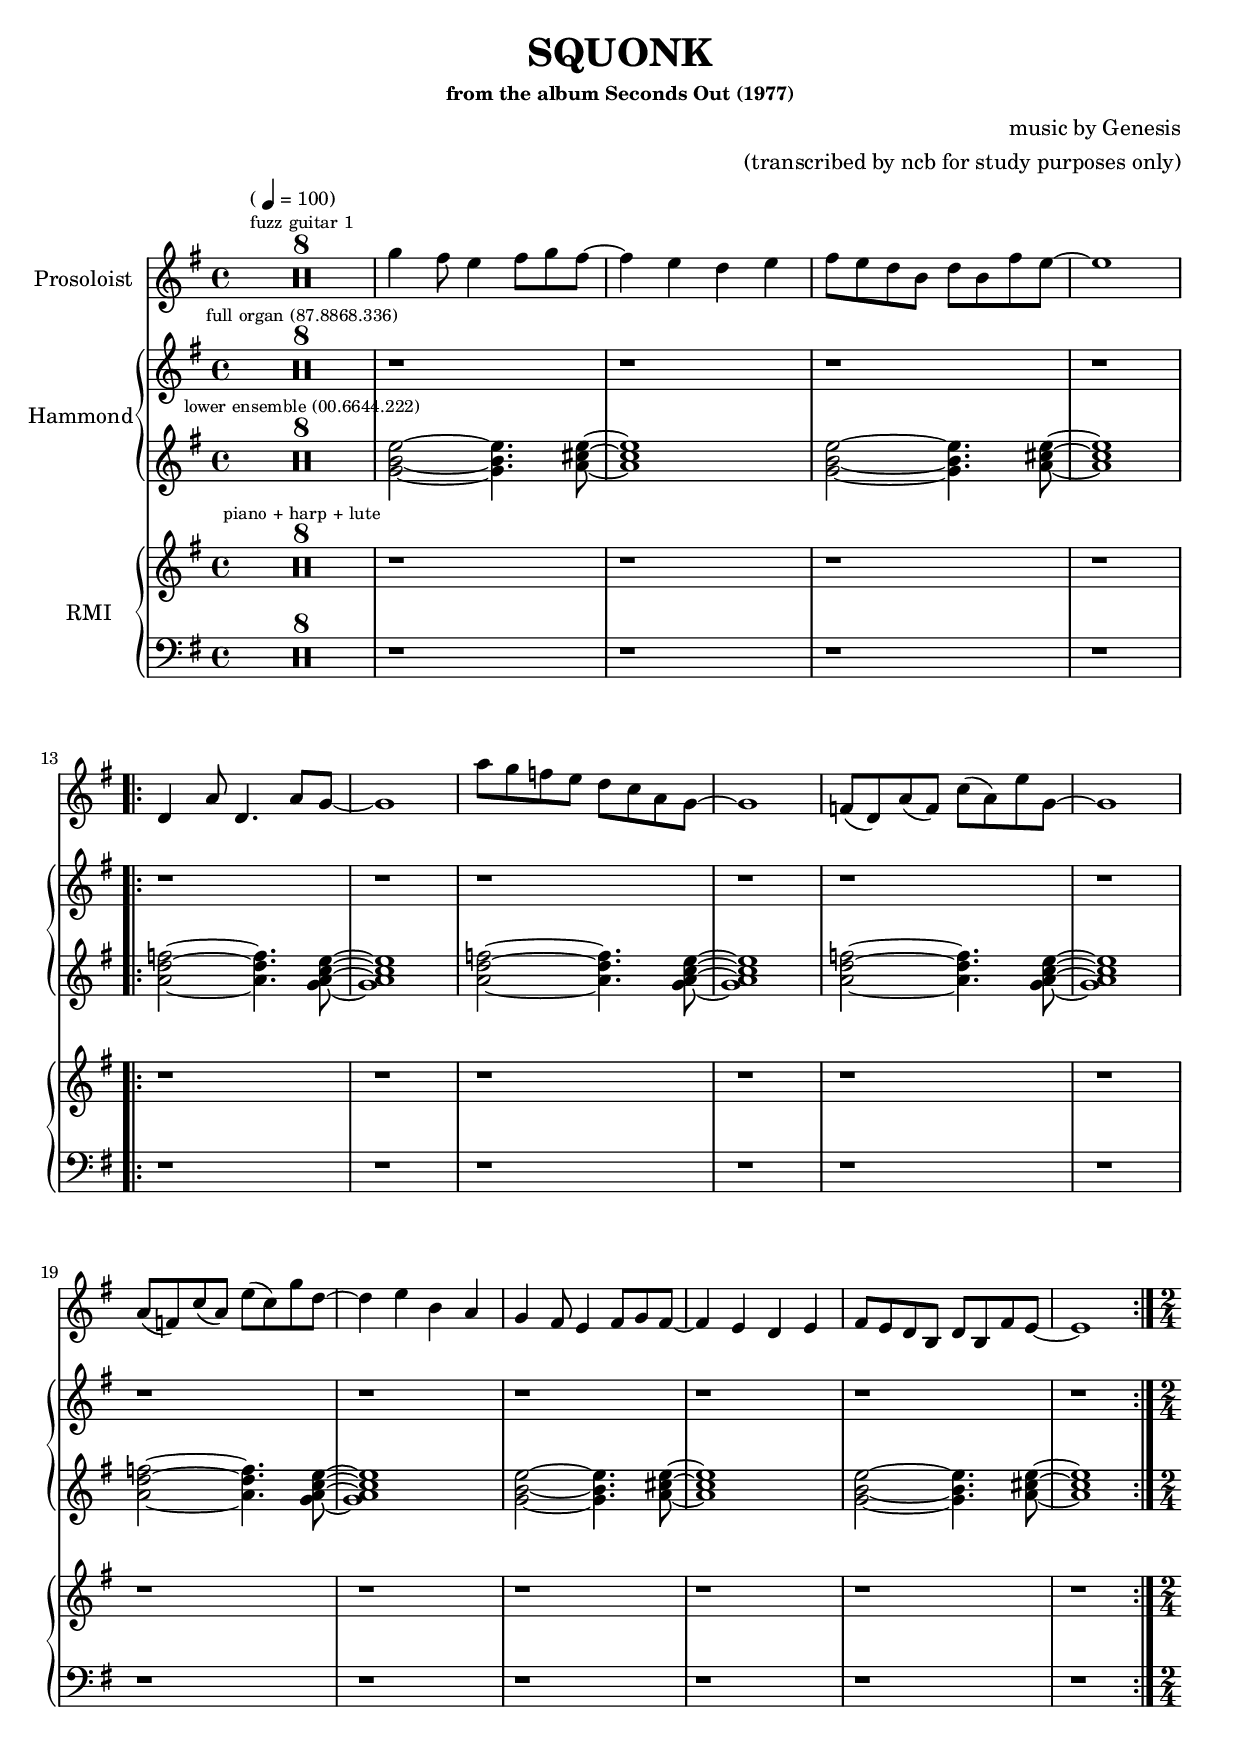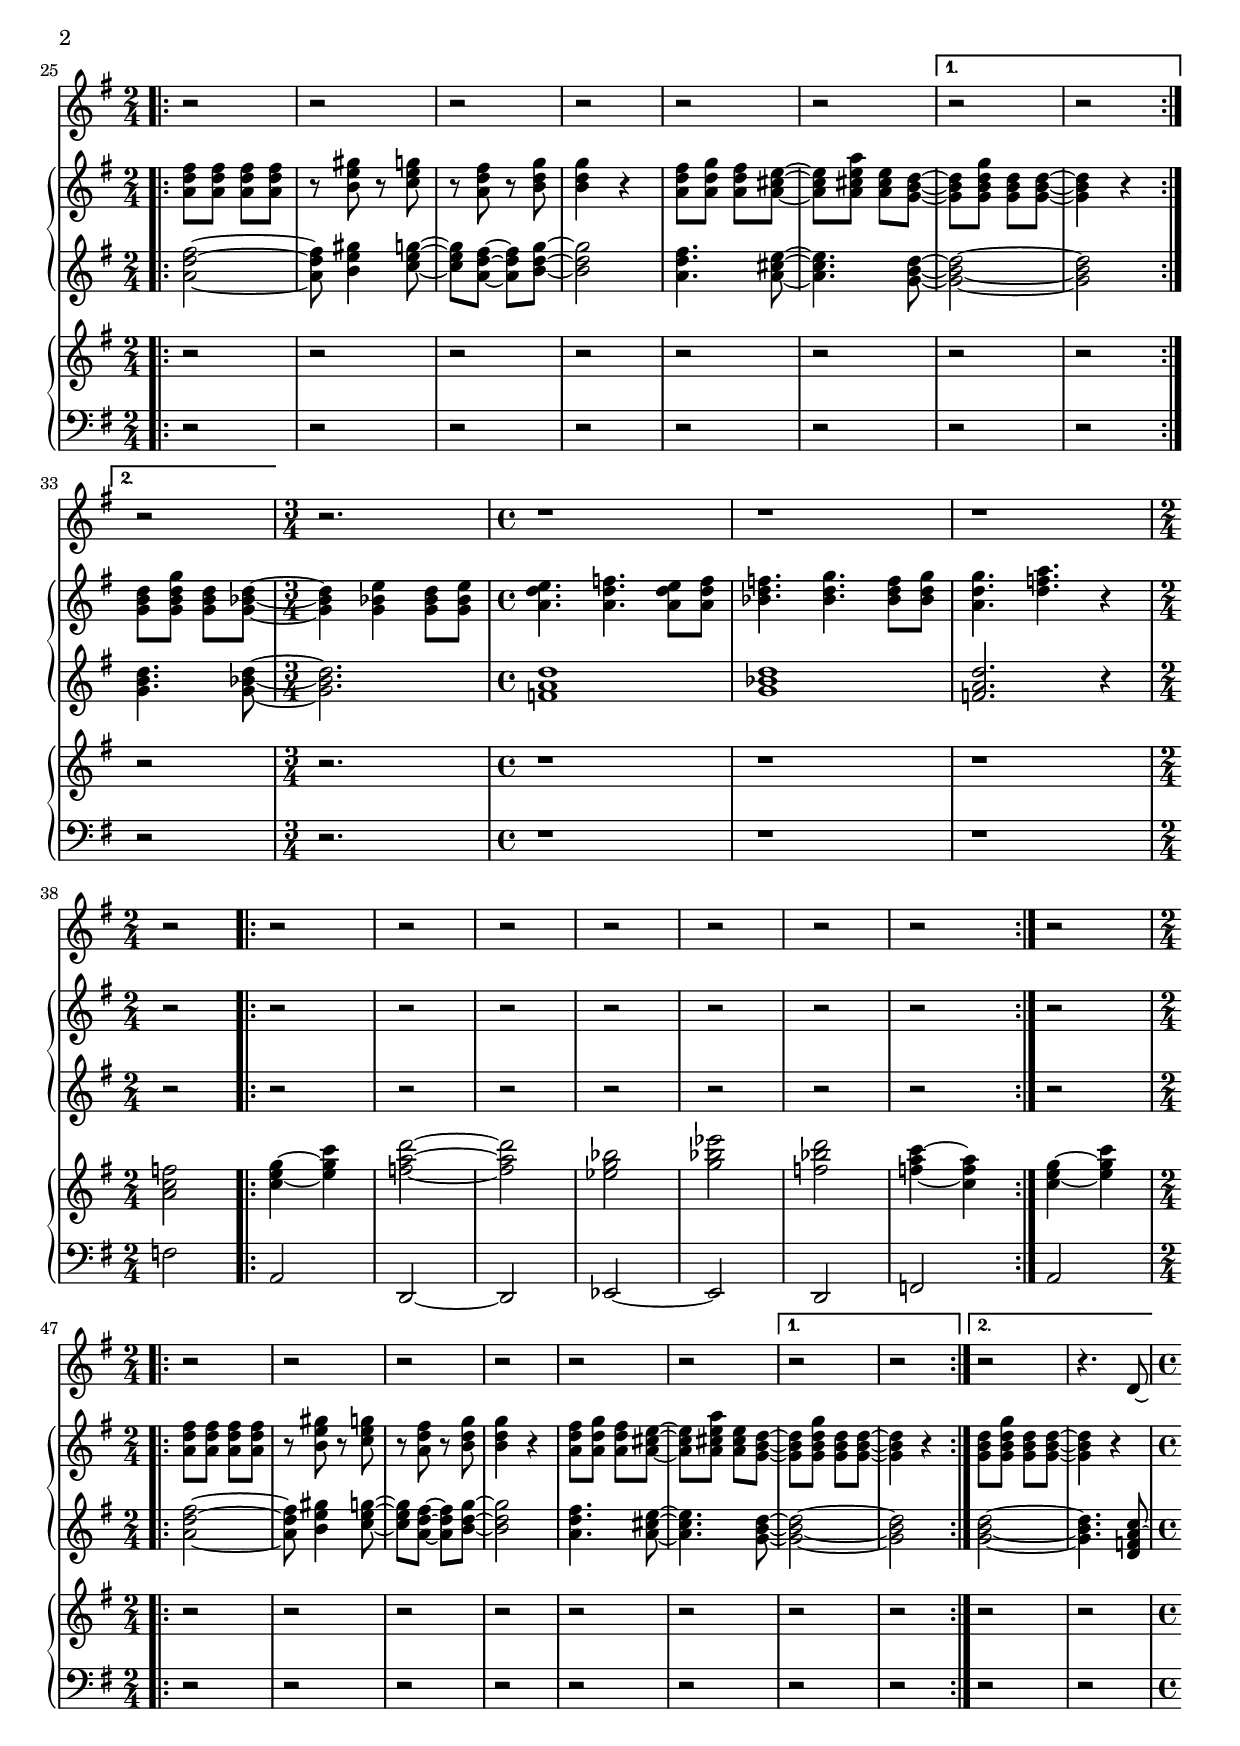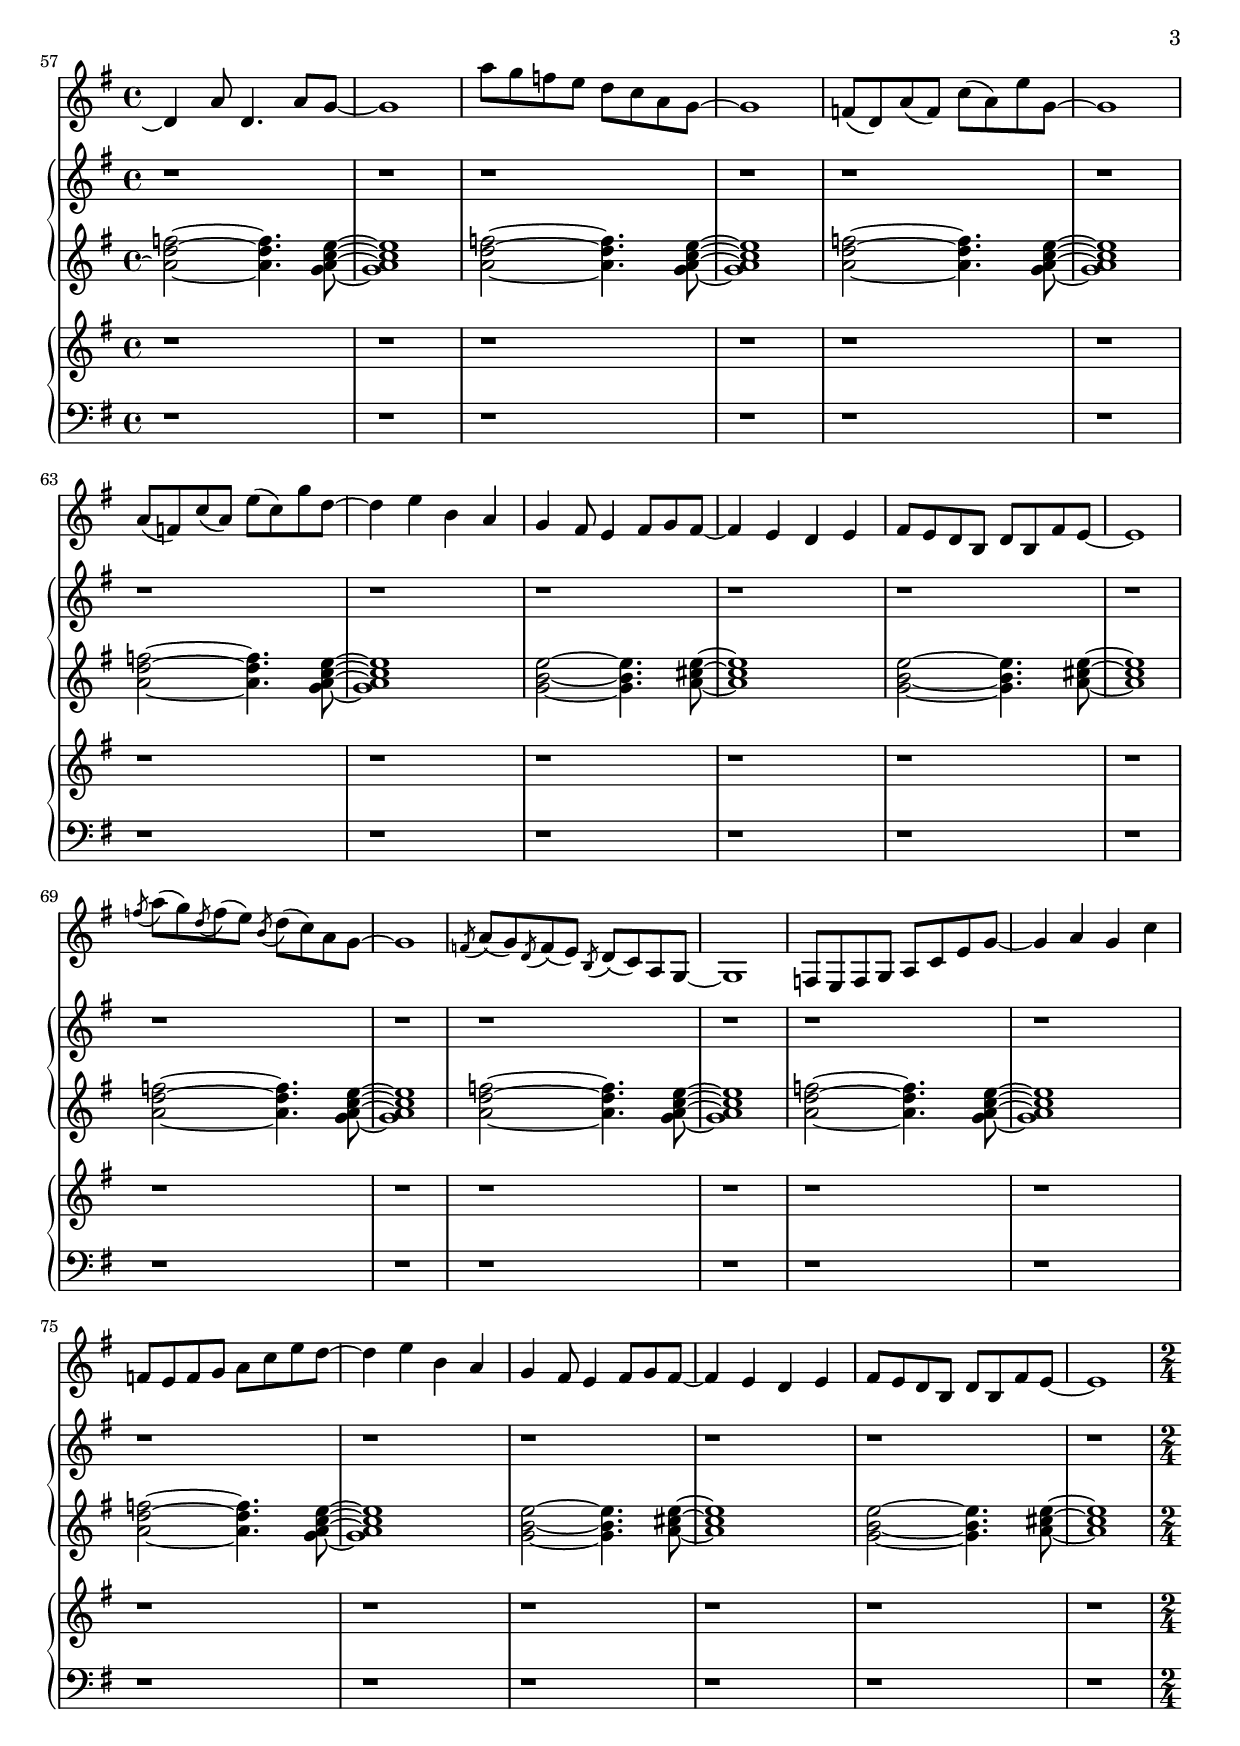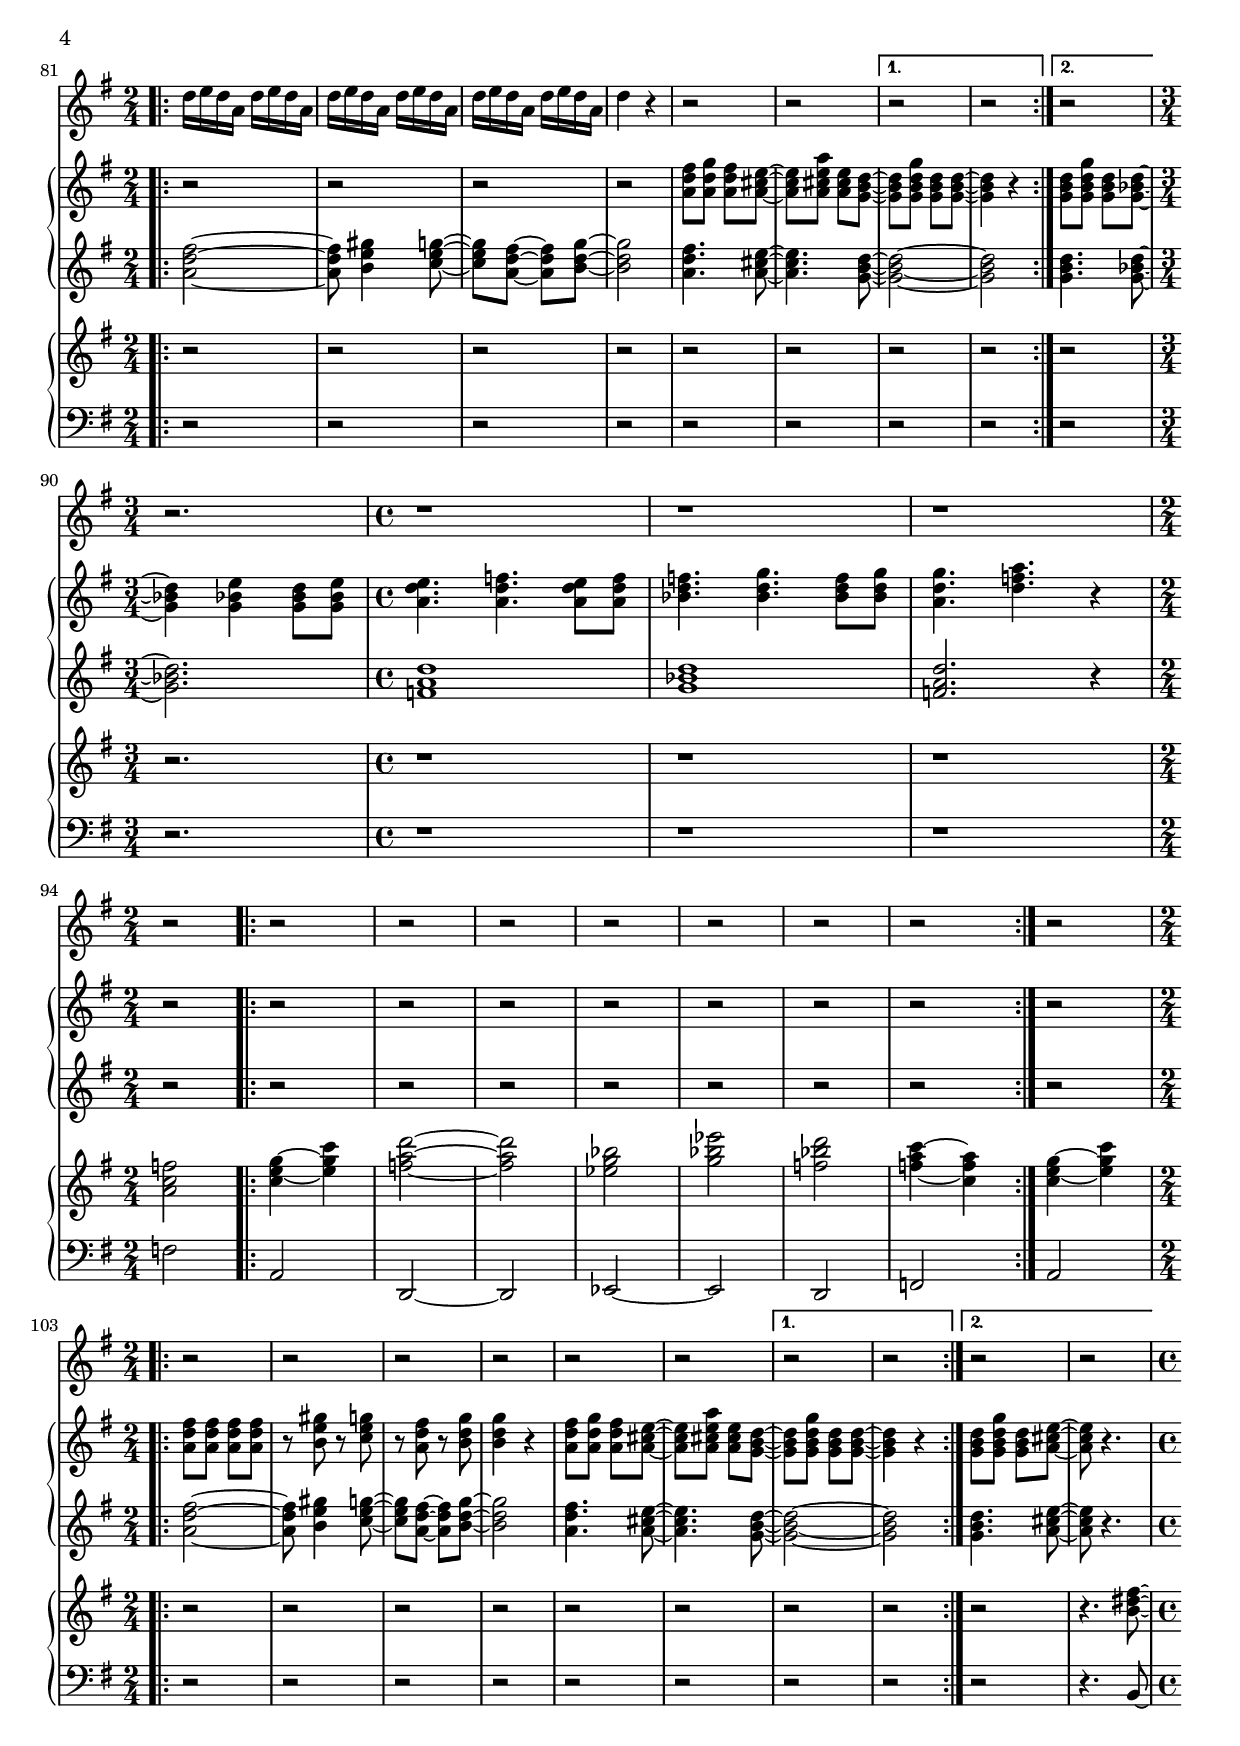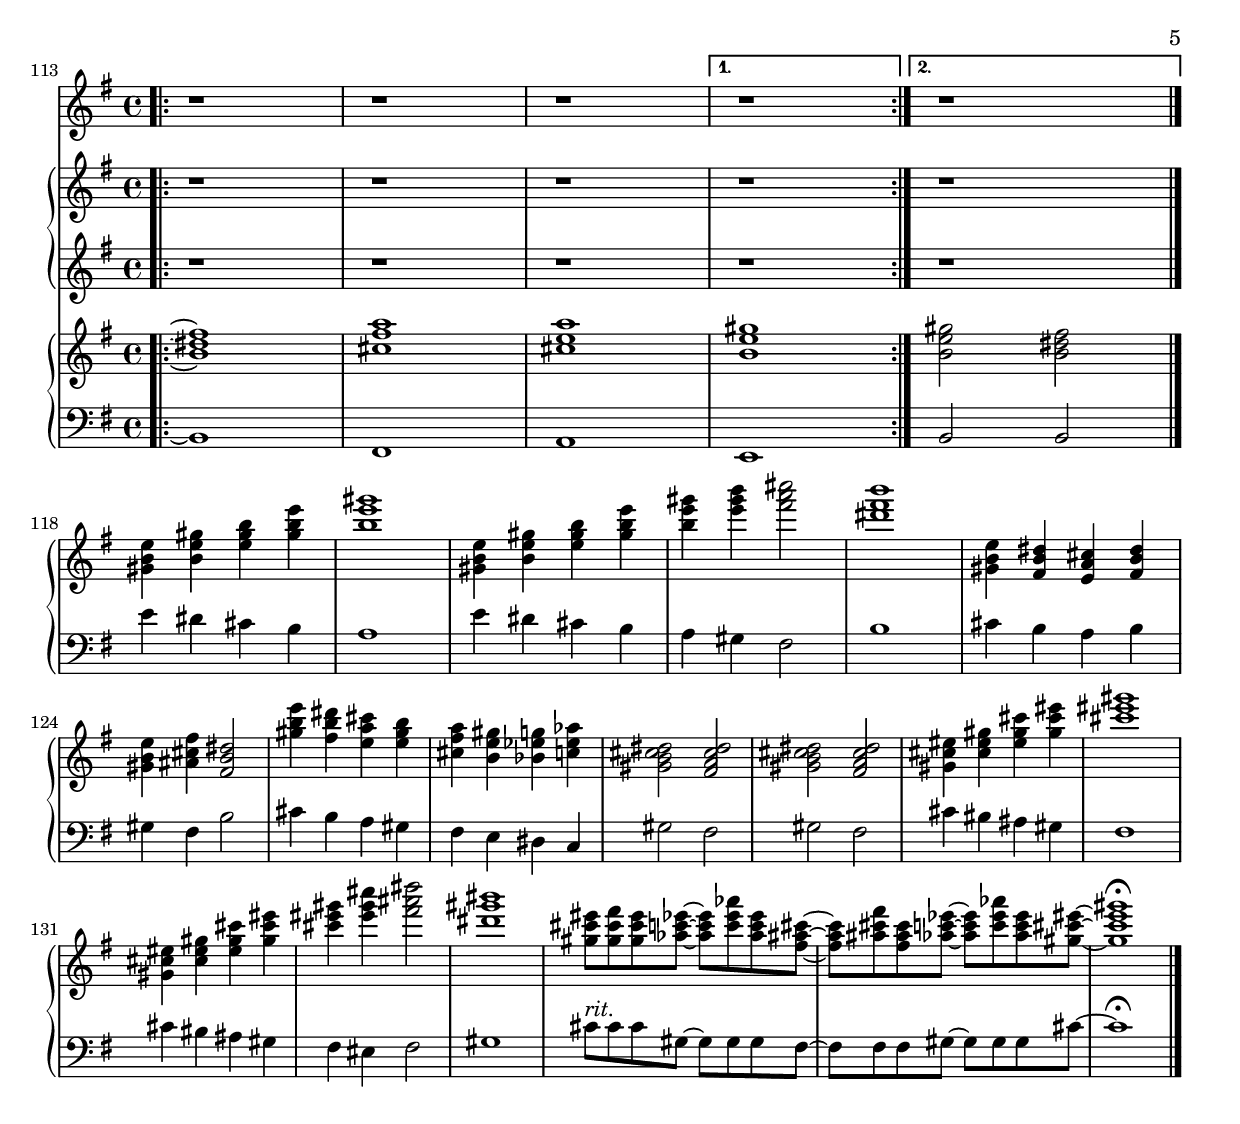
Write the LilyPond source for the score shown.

\version "2.12.3"
#(ly:set-option 'delete-intermediate-files #t)


% -----------------------------------------------------------------------------------------------------------------------
% -----------------------------------------------------------------------------------------------------------------------
%                                                      INTRO                                                
% -----------------------------------------------------------------------------------------------------------------------
% -----------------------------------------------------------------------------------------------------------------------
prosoloistIntro = \relative c'' {
	g'4 fis8 e4 		fis8 g fis~
	fis4 e 			d e

	fis8 e d b		d b fis' e~
	e1
}
% -----------------------------------------------------------------------------------------------------------------------
% -----------------------------------------------------------------------------------------------------------------------
%                                                      TEMA-A                                                
% -----------------------------------------------------------------------------------------------------------------------
% -----------------------------------------------------------------------------------------------------------------------
prosoloistTemaA = \relative c' {
	d4 a'8 d,4.	a'8 g8~
	g1

	a'8 g f e	d c a g~
	g1

	f8( d) a'( f)	c'( a) e' g,~
	g1

	a8( f) c'( a)	e'( c) g' d~
	d4 e			b a
}
prosoloistTemaAVar = \relative c' {
	\acciaccatura f'8 a8( g) \acciaccatura d f( e)	\acciaccatura b d( c) a g~
	g1

	\acciaccatura f8 a8( g) \acciaccatura d f( e)	\acciaccatura b d( c) a g~
	g1

	f8 e f g 		a c e g~
	g4 a g c

	f,8 e f g 		a c e d~
	d4 e b a
}
hammondLowerTemaA = \relative c'' {
	<a d f>2~				<a d f>4.		<g a c e>8~
	<g a c e>1

	<a d f>2~				<a d f>4.		<g a c e>8~
	<g a c e>1

	<a d f>2~				<a d f>4.		<g a c e>8~
	<g a c e>1

	<a d f>2~				<a d f>4.		<g a c e>8~
	<g a c e>1
}
% -----------------------------------------------------------------------------------------------------------------------
% -----------------------------------------------------------------------------------------------------------------------
%                                                      TEMA-B                                                
% -----------------------------------------------------------------------------------------------------------------------
% -----------------------------------------------------------------------------------------------------------------------
prosoloistTemaB = \relative c' {
	g'4 fis8 e4 		fis8 g fis~
	fis4 e 			d e

	fis8 e d b		d b fis' e~
	e1
}
hammondLowerTemaB = \relative c'' {
	<g b e>2~				<g b e>4.		<a cis e>8~
	<a cis e>1

	<g b e>2~				<g b e>4.		<a cis e>8~
	<a cis e>1
}
% -----------------------------------------------------------------------------------------------------------------------
% -----------------------------------------------------------------------------------------------------------------------
%                                                      RITORNELLO                                                
% -----------------------------------------------------------------------------------------------------------------------
% -----------------------------------------------------------------------------------------------------------------------
prosoloistRitornelloAVar = \relative c'' {
	d16 e d a   d e d a
	d e d a   d e d a

	d e d a   d e d a 
	d4 r4

	r2
	r2
}
hammondUpperRitornelloAVar = \relative c'' {
	r2
	r2

	r2
	r2

	<a d fis>8 <a d g>8 <a d fis>8 <a cis e>8~ 
	<a cis e>8 <a cis e a>8 <a cis e>8 <g b d>8~
}
hammondUpperRitornelloA = \relative c'' {
	<a d fis>8 <a d fis>8 <a d fis>8 <a d fis>8 
	r8 <b e gis>8 r8 <c e g>8

	r8 <a d fis>8 r8 <b d g>8 
	<b d g>4 r4

	<a d fis>8 <a d g>8 <a d fis>8 <a cis e>8~ 
	<a cis e>8 <a cis e a>8 <a cis e>8 <g b d>8~
}
hammondUpperRitornelloAltOne = \relative c'' {
    <g b d>8 <g b d g>8 <g b d>8 <g b d>8~
	<g b d>4 r4
}
hammondUpperRitornelloAltTwo = \relative c'' {
    <g b d>8 <g b d g>8 <g b d>8 <g bes d>8~
}
hammondUpperRitornelloAltTwoVarB = \relative c'' {
    <g b d>8 <g b d g>8 <g b d>8 <a cis e>8~
	<a cis e>8 r4.
}
hammondLowerRitornelloA = \relative c'' {
	<a d fis>2~				
	<a d fis>8 <b e gis>4 <c e g>8~

	<c e g>8 <a d fis>8~ <a d fis>8 <b d g>8~ 
	<b d g>2

	<a d fis>4. <a cis e>8~ 
	<a cis e>4. <g b d>8~
}
hammondLowerRitornelloAltOne = \relative c'' {
	<g b d>2~
	<g b d>2
}
hammondLowerRitornelloAltTwo = \relative c'' {
    <g b d>4.   <g bes d>8~
}
hammondLowerRitornelloAltThree = \relative c'' {
	<g b d>2~
	<g b d>4.		<d f a c>8~
}
hammondLowerRitornelloAltTwoVarB = \relative c'' {
	<g b d>4.		<a cis e>8~
	<a cis e>8 		r4.
}

RMIUpperRitornelloAltTwoVarB = \relative c'' {
	r2
	r4.				<b dis fis>8~
}
RMILowerRitornelloAltTwoVarB = \relative c {
	r2
	r4.				b8~
}
% -----------------------------------------------------------------------------------------------------------------------
% -----------------------------------------------------------------------------------------------------------------------
%                                                      PONTE                                                
% -----------------------------------------------------------------------------------------------------------------------
% -----------------------------------------------------------------------------------------------------------------------
hammondUpperPonteA = \relative c'' {
	<g bes d>4 <g bes e>4   <g bes d>8 <g bes e>8
}
hammondUpperPonteB = \relative c'' {
	<a d e>4. <a d f>4.   <a d e>8 <a d f>8
	<bes d f>4. <bes d g>4.   <bes d f>8 <bes d g>8
	<a d g>4. <d f a>4. r4
}
hammondLowerPonteA = \relative c'' {
	<g bes d>2.
}
hammondLowerPonteB = \relative c' {
	<f a d>1
	<g bes d>1
	<f a d>2. r4
}
% -----------------------------------------------------------------------------------------------------------------------
% -----------------------------------------------------------------------------------------------------------------------
%                                                      TEMA-C                                                
% -----------------------------------------------------------------------------------------------------------------------
% -----------------------------------------------------------------------------------------------------------------------
RMIUpperTemaCOne = \relative c'' {
	<a c f>2
}
RMIUpperTemaCTwo = \relative c'' {
	<c e g>4~   <e g c>4
	<f a d>2~		
	<f a d>2

	<ees g bes>2
	<g bes ees>2

	<f bes d>2
	<f a c>4~	<c f a>4
}
RMIUpperTemaCThree = \relative c'' {
	<c e g>4~ <e g c>4
}
RMILowerTemaCOne = \relative c {
	f2
}
RMILowerTemaCTwo = \relative c {
	a2
	d,2~
	d2

	ees2~
	ees2

	d2
	f2
}
RMILowerTemaCThree = \relative c {
	a2
}
% -----------------------------------------------------------------------------------------------------------------------
% -----------------------------------------------------------------------------------------------------------------------
%                                                      PONTE-CODA                                                  
% -----------------------------------------------------------------------------------------------------------------------
% -----------------------------------------------------------------------------------------------------------------------
RMIUpperPonteCoda = \relative c'' {
	<b dis fis>1
	<cis fis a>1
	<cis e a>1
}
RMIUpperPonteCodaRitA = \relative c'' {
	<b e gis>1
}
RMIUpperPonteCodaRitB = \relative c'' {
	<b e gis>2		<b dis fis>2
}
RMILowerPonteCoda = \relative c {
	b1
	fis1
	a1
}
RMILowerPonteCodaRitA = \relative c {
	e,1
}
RMILowerPonteCodaRitB = \relative c {
	b2  b2
}
% -----------------------------------------------------------------------------------------------------------------------
% -----------------------------------------------------------------------------------------------------------------------
%                                                      CODA                                                  
% -----------------------------------------------------------------------------------------------------------------------
% -----------------------------------------------------------------------------------------------------------------------
RMIUpperCoda = \relative c'' {
	<gis b e>4	<b e gis>4	<e gis b>4	<gis b e>4
	<b e gis>1

	<gis, b e>4	<b e gis>4	<e gis b>4	<gis b e>4
	<b e gis>4	<e gis b>4	<fis a cis>2
	<dis fis b>1
	
	<gis,, b e>4	<fis b dis>4	<e a cis>4	<fis b dis>4
	<gis b e>4  <ais cis fis>4	<fis b dis>2
	
	<gis' b e>4	<fis b dis>4	<e a cis>4 <e gis b>4
	<cis fis a>4 <b e gis>4 	<bes ees g>4	<c ees aes>4
	<gis b cis dis>2	<fis a cis dis>2
	<gis b cis dis>2	<fis a cis dis>2
	
	<gis cis eis>4	<cis eis gis>4	<eis gis cis>4	<gis cis eis>4
	<cis eis gis>1
	
	<gis, cis eis>4	<cis eis gis>4	<eis gis cis>4	<gis cis eis>4
	<cis eis gis>4	<eis gis cis>4	<fis ais dis>2
	<dis gis bis>1
	
	<gis, cis eis>8 <gis cis fis>8 <gis cis eis>8 <aes c ees>8~
	<aes c ees>8 <c ees aes>8 <aes c ees>8 <fis ais cis>8~
	<fis ais cis>8 <ais cis fis>8 <fis ais cis>8 <aes c ees>8~
	<aes c ees>8 <c ees aes>8 <aes c ees>8 <gis cis eis>8~
	<gis cis eis gis>1\fermata
}
RMILowerCoda = \relative c' {
	e4 dis cis b
	a1

	e'4 dis cis b
	a4 gis fis2
	b1

	cis4 b a b
	gis4 fis b2

	cis4 b a gis
	fis4 e dis c
	gis'2	fis2
	gis2	fis2

	cis'4 bis ais gis
	fis1

	cis'4 bis ais gis
    fis4 eis fis2
	gis1

	cis8^\markup { \italic rit. } cis cis gis~
	gis8 gis gis fis~
	fis8 fis fis gis~
	gis8 gis gis cis~
	cis1\fermata
}
% -----------------------------------------------------------------------------------------------------------------------
% -----------------------------------------------------------------------------------------------------------------------
%                                                      BUILD ALL                                                
% -----------------------------------------------------------------------------------------------------------------------
% -----------------------------------------------------------------------------------------------------------------------
prosoloistPart = {
    \clef violin
    \key g \major
    \time 4/4

	% INTRO
    \set Score.skipBars = ##t R1*8^\markup { \tiny {fuzz guitar 1} }
	\prosoloistIntro

    \break

	% TEMA A + TEMA B
    \repeat volta 2 {
		\prosoloistTemaA
		\prosoloistTemaB
    }
	
	\break

	% RITORNELLO
	\time 2/4
	\repeat volta 2 {
		r2 r2 r2 r2 r2 r2
    } \alternative {
	    { r2 r2 }
	    { r2 }
    }

	% PONTE
	\time 3/4
	r2.
	\time 4/4
	r1 r1 r1

	\break

	% TEMA-C
	\time 2/4
	r2
    \repeat volta 2 {
		r2 r2 r2 r2	r2 r2 r2
    }
	r2

	\break

	% RITORNELLO
	\time 2/4
	\repeat volta 2 {
		r2 r2 r2 r2 r2 r2
    } \alternative {
	    { r2 r2 }
	    { r2 r4. d'8~ }
    }

	\break

	% TEMA A + TEMA B + VARIAZIONE
	\time 4/4
	\prosoloistTemaA
	\prosoloistTemaB
	\break
	\prosoloistTemaAVar
	\prosoloistTemaB

	\break

	% RITORNELLO VARIATO
	\time 2/4
	\repeat volta 2 {
		\prosoloistRitornelloAVar
    } \alternative {
	    { r2 r2 }
	    { r2 }
    }

	\break

	% 2 PONTE
	\time 3/4
	r2.
	\time 4/4
	r1 r1 r1

	\break

	% 2 TEMA-C
	\time 2/4
	r2
    \repeat volta 2 {
		r2 r2 r2 r2	r2 r2 r2
    }
	r2

	\break

	% RITORNELLO FINALE
	\time 2/4
	\repeat volta 2 {
		r2 r2 r2 r2 r2 r2
    } \alternative {
	    { r2 r2 }
	    { r2 r2 }
    }

	\break

	% PONTE-CODA
	\time 4/4
	\repeat volta 2 {
		r1 r1 r1
    } \alternative {
	    { r1 }
	    { r1 }
    }

	\break

	% CODA

	\bar "|."
}

hammondUpperPart = {
    \clef violin
    \key g \major
    \time 4/4

	% INTRO
    R1*8^\markup { \tiny {full organ (87.8868.336)} }
	r1 r1 r1 r1

	\break

	% TEMA A + TEMA B
    \repeat volta 2 {
		r1 r1 r1 r1	r1 r1 r1 r1
		r1 r1 r1 r1
    }

	\break

	% RITORNELLO
	\time 2/4
	\repeat volta 2 {
		\hammondUpperRitornelloA
    } \alternative {
	    { \hammondUpperRitornelloAltOne }
	    { \hammondUpperRitornelloAltTwo }
    }

	% PONTE
	\time 3/4
	\hammondUpperPonteA
	\time 4/4
	\hammondUpperPonteB

	\break

	% TEMA-C
	\time 2/4
	r2
    \repeat volta 2 {
		r2 r2 r2 r2	r2 r2 r2
    }
	r2

	\break

	% RITORNELLO
	\time 2/4
	\repeat volta 2 {
		\hammondUpperRitornelloA
    } \alternative {
	    { \hammondUpperRitornelloAltOne }
	    { \hammondUpperRitornelloAltOne }
    }

	\break

	% TEMA A + TEMA B + VARIAZIONE
	\time 4/4
	r1 r1 r1 r1	r1 r1 r1 r1
	r1 r1 r1 r1
    r1 r1 r1 r1	r1 r1 r1 r1
	r1 r1 r1 r1

	% RITORNELLO VARIATO
	\time 2/4
	\repeat volta 2 {
		\hammondUpperRitornelloAVar
    } \alternative {
	    { \hammondUpperRitornelloAltOne }
	    { \hammondUpperRitornelloAltTwo }
    }

	\break

	% 2 PONTE
	\time 3/4
	\hammondUpperPonteA
	\time 4/4
	\hammondUpperPonteB

	\break

	% 2 TEMA-C
	\time 2/4
	r2
    \repeat volta 2 {
		r2 r2 r2 r2	r2 r2 r2
    }
	r2

	\break

	% RITORNELLO FINALE
	\time 2/4
	\repeat volta 2 {
		\hammondUpperRitornelloA
    } \alternative {
	    { \hammondUpperRitornelloAltOne }
	    { \hammondUpperRitornelloAltTwoVarB }
    }

	\break

	% PONTE-CODA
	\time 4/4
	\repeat volta 2 {
		r1 r1 r1
    } \alternative {
	    { r1 }
	    { r1 }
    }

	\break


	% CODA

	\bar "|."
}

hammondLowerPart = {
    \clef violin
    \key g \major
    \time 4/4

	% INTRO
    R1*8^\markup { \tiny {lower ensemble (00.6644.222)} }
	\hammondLowerTemaB

	\break

	% TEMA A + TEMA B
    \repeat volta 2 {
		\hammondLowerTemaA
		\hammondLowerTemaB
    }

	\break

	% RITORNELLO
	\time 2/4
	\repeat volta 2 {
		\hammondLowerRitornelloA
    } \alternative {
	    { \hammondLowerRitornelloAltOne }
	    { \hammondLowerRitornelloAltTwo }
    }

	% PONTE
	\time 3/4
	\hammondLowerPonteA
	\time 4/4
	\hammondLowerPonteB

	\break

	% TEMA-C
	\time 2/4
	r2
    \repeat volta 2 {
		r2 r2 r2 r2	r2 r2 r2
    }
	r2

	\break

	% RITORNELLO
	\time 2/4
	\repeat volta 2 {
		\hammondLowerRitornelloA
    } \alternative {
	    { \hammondLowerRitornelloAltOne }
	    { \hammondLowerRitornelloAltThree }
    }

	\break

	% TEMA A + TEMA B + VARIAZIONE
	\time 4/4
	\hammondLowerTemaA
	\hammondLowerTemaB
	\hammondLowerTemaA
	\hammondLowerTemaB

	% RITORNELLO VARIATO
	\time 2/4
	\repeat volta 2 {
		\hammondLowerRitornelloA
    } \alternative {
	    { \hammondLowerRitornelloAltOne }
	    { \hammondLowerRitornelloAltTwo }
    }

	\break

	% 2 PONTE
	\time 3/4
	\hammondLowerPonteA
	\time 4/4
	\hammondLowerPonteB

	\break

	% 2 TEMA-C
	\time 2/4
	r2
    \repeat volta 2 {
		r2 r2 r2 r2	r2 r2 r2
    }
	r2

	\break

	% RITORNELLO FINALE
	\time 2/4
	\repeat volta 2 {
		\hammondLowerRitornelloA
    } \alternative {
	    { \hammondLowerRitornelloAltOne }
	    { \hammondLowerRitornelloAltTwoVarB }
    }

	\break

	% PONTE-CODA
	\time 4/4
	\repeat volta 2 {
		r1 r1 r1
    } \alternative {
	    { r1 }
	    { r1 }
    }

	\break


	% CODA

	\bar "|."
}

RMIUpperPart = {
    \clef violin
    \key g \major
    \time 4/4

	% INTRO
    R1*8^\markup { \tiny {piano + harp + lute} }
	r1 r1 r1 r1

	% TEMA A + TEMA B
    \repeat volta 2 {
		r1 r1 r1 r1	r1 r1 r1 r1
		r1 r1 r1 r1
    }
	
	\break

	% RITORNELLO
	\time 2/4
	\repeat volta 2 {
		r2 r2 r2 r2 r2 r2
    } \alternative {
	    { r2 r2 }
	    { r2 }
    }

	% PONTE
	\time 3/4
	r2.
	\time 4/4
	r1 r1 r1

	\break

	% TEMA-C
	\time 2/4
	\RMIUpperTemaCOne
    \repeat volta 2 {
		\RMIUpperTemaCTwo
    }
	\RMIUpperTemaCThree

	\break

	% RITORNELLO
	\time 2/4
	\repeat volta 2 {
		r2 r2 r2 r2 r2 r2
    } \alternative {
	    { r2 r2 }
	    { r2 r2 }
    }

	\break

	% TEMA A + TEMA B + VARIAZIONE
	\time 4/4
	r1 r1 r1 r1	r1 r1 r1 r1
	r1 r1 r1 r1
    r1 r1 r1 r1	r1 r1 r1 r1
	r1 r1 r1 r1

	% RITORNELLO VARIATO
	\time 2/4
	\repeat volta 2 {
		r2 r2 r2 r2 r2 r2
    } \alternative {
	    { r2 r2 }
	    { r2 }
    }

	\break

	% 2 PONTE
	\time 3/4
	r2.
	\time 4/4
	r1 r1 r1

	\break

	% 2 TEMA-C
	\time 2/4
	\RMIUpperTemaCOne
    \repeat volta 2 {
		\RMIUpperTemaCTwo
    }
	\RMIUpperTemaCThree

	\break

	% RITORNELLO FINALE
	\time 2/4
	\repeat volta 2 {
		r2 r2 r2 r2 r2 r2
    } \alternative {
	    { r2 r2 }
	    { \RMIUpperRitornelloAltTwoVarB }
    }

	\break

	% PONTE-CODA
	\time 4/4
	\repeat volta 2 {
		\RMIUpperPonteCoda
    } \alternative {
	    { \RMIUpperPonteCodaRitA }
	    { \RMIUpperPonteCodaRitB }
    }

	\break


	% CODA
	\RMIUpperCoda

	\bar "|."
}

RMILowerPart = {
    \clef bass
    \key g \major
    \time 4/4

	% INTRO
    R1*8
	r1 r1 r1 r1

	% TEMA A + TEMA B
    \repeat volta 2 {
		r1 r1 r1 r1	r1 r1 r1 r1
		r1 r1 r1 r1
    }
	
	\break

	% RITORNELLO
	\time 2/4
	\repeat volta 2 {
		r2 r2 r2 r2 r2 r2
    } \alternative {
	    { r2 r2 }
	    { r2 }
    }

	% PONTE
	\time 3/4
	r2.
	\time 4/4
	r1 r1 r1

	\break

	% TEMA-C
	\time 2/4
	\RMILowerTemaCOne
    \repeat volta 2 {
		\RMILowerTemaCTwo
    }
	\RMILowerTemaCThree

	\break

	% RITORNELLO
	\time 2/4
	\repeat volta 2 {
		r2 r2 r2 r2 r2 r2
    } \alternative {
	    { r2 r2 }
	    { r2 r2 }
    }

	\break

	% TEMA A + TEMA B + VARIAZIONE
	\time 4/4
	r1 r1 r1 r1	r1 r1 r1 r1
	r1 r1 r1 r1
    r1 r1 r1 r1	r1 r1 r1 r1
	r1 r1 r1 r1

	% RITORNELLO VARIATO
	\time 2/4
	\repeat volta 2 {
		r2 r2 r2 r2 r2 r2
    } \alternative {
	    { r2 r2 }
	    { r2 }
    }

	\break

	% PONTE
	\time 3/4
	r2.
	\time 4/4
	r1 r1 r1

	\break

	% TEMA-C
	\time 2/4
	\RMILowerTemaCOne
    \repeat volta 2 {
		\RMILowerTemaCTwo
    }
	\RMILowerTemaCThree

	\break

	% RITORNELLO
	\time 2/4
	\repeat volta 2 {
		r2 r2 r2 r2 r2 r2
    } \alternative {
	    { r2 r2 }
	    { \RMILowerRitornelloAltTwoVarB }
    }

	\break

	% PONTE-CODA
	\time 4/4
	\repeat volta 2 {
		\RMILowerPonteCoda
    } \alternative {
	    { \RMILowerPonteCodaRitA }
	    { \RMILowerPonteCodaRitB }
    }

	\break


	% CODA
	\RMILowerCoda

	\bar "|."
}


#(set-global-staff-size 19)
\book { 

    \header {
        title       = \markup {\larger "SQUONK"}
	    subtitle    = ""
	    subsubtitle = "from the album Seconds Out (1977)"
        composer    = "music by Genesis"
	    arranger    = "(transcribed by ncb for study purposes only)"
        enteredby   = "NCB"
        piece       = \markup { \bold "                             " \smaller { (\note #"4"#1 = 100) } }
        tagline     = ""
    }


    \score {
	    <<
  	        \new Staff = "Prosoloist" \with { midiInstrument = #"lead 2 (sawtooth)" }
	        <<
		        \set Staff.instrumentName = \markup { "Prosoloist" }
	            \prosoloistPart
            >>

            \new PianoStaff = "Hammond" \with {midiInstrument = #"rock organ" }
		    <<
                \set PianoStaff.instrumentName = "Hammond"
	            \new Staff = upper \hammondUpperPart
	            \new Staff = lower \hammondLowerPart
            >>

            \new PianoStaff = "RMI" \with {midiInstrument = #"rock organ" }
		    <<
                \set PianoStaff.instrumentName = "RMI"
	            \new Staff = upper \RMIUpperPart
	            \new Staff = lower \RMILowerPart
            >>
		>>
	    \layout { \context { \override VerticalAlignment #'forced-distance = #8 } }
	    \midi { \context { \Score tempoWholesPerMinute = #(ly:make-moment 100 4) } }
    }

}
